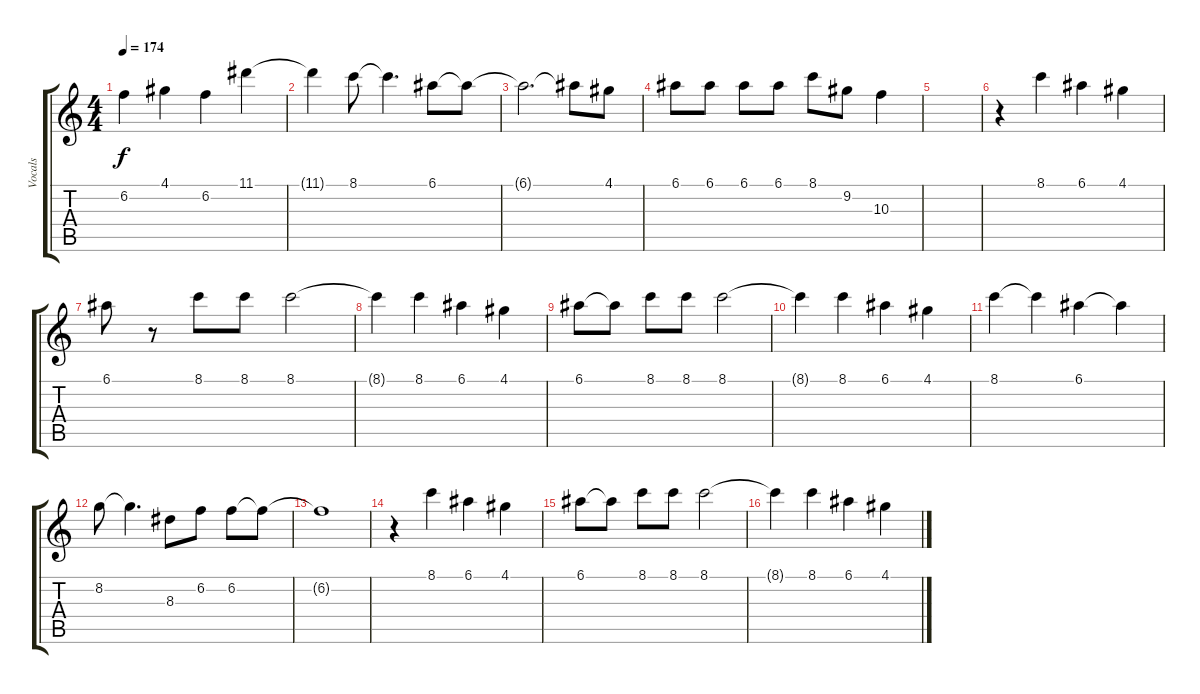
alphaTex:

\track ("Vocals" "Vocals") {instrument distortionguitar}
\staff {score tabs}
\tuning (E4 B3 G3 D3 A2 E2) {hide}
\ts (4 4)
\tempo 174
\clef g2
\ks c
6.2.4{dy f} 4.1.4 6.2.4 11.1.4 |
11.1{t}.4 8.1.8 8.1{t}.4{d} 6.1.8 6.1{t}.8 |
6.1{t}.2{d} 6.1{t}.8 4.1.8 |
6.1.8 6.1.8 6.1.8 6.1.8 8.1.8 9.2.8 10.3.4 |
|
r.4 8.1.4{volume 16} 6.1.4 4.1.4 |
6.1.8 r.8 8.1.8 8.1.8 8.1.2 |
8.1{t}.4 8.1.4 6.1.4 4.1.4 |
6.1.8 6.1{t}.8 8.1.8 8.1.8 8.1.2 |
8.1{t}.4 8.1.4 6.1.4 4.1.4 |
8.1.4 8.1{t}.4 6.1.4 6.1{t}.4 |
8.2.8 8.2{t}.4{d} 8.3.8 6.2.8 6.2.8 6.2{t}.8 |
6.2{t}.1 |
r.4 8.1.4{volume 16} 6.1.4 4.1.4 |
6.1.8 6.1{t}.8 8.1.8 8.1.8 8.1.2 |
8.1{t}.4 8.1.4 6.1.4 4.1.4
